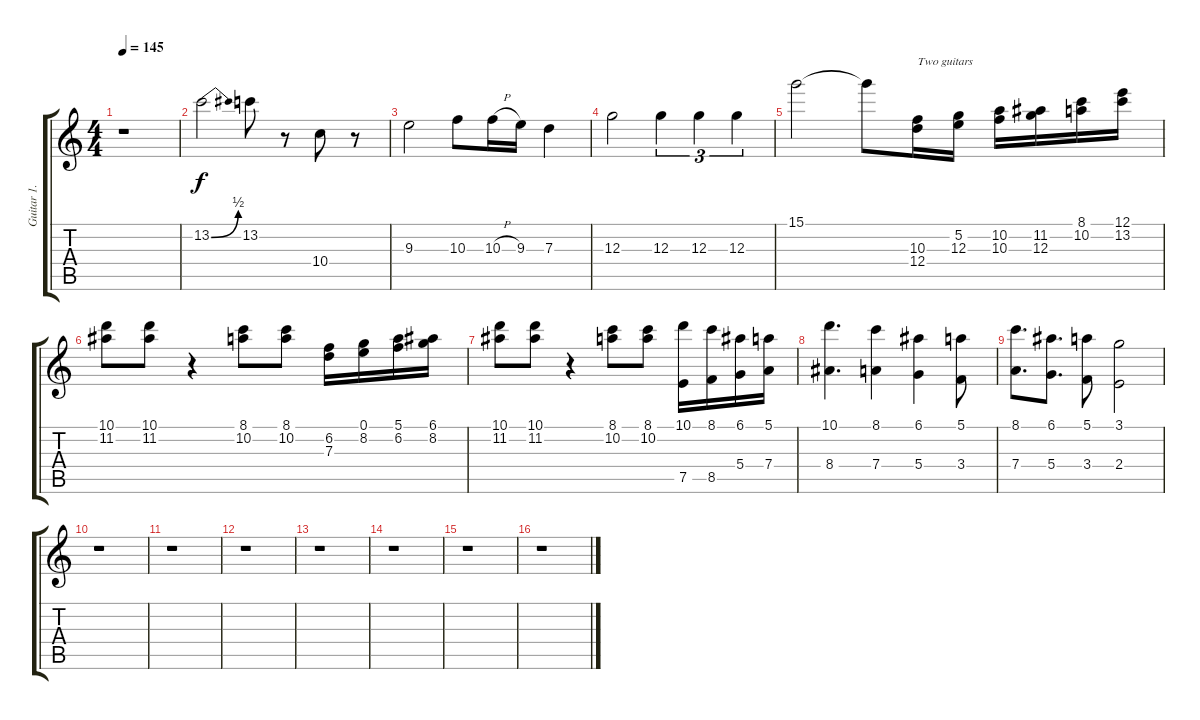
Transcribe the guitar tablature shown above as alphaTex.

\track ("Guitar 1." "Guitar 1.") {instrument overdrivenguitar}
\staff {score tabs}
\tuning (E4 B3 G3 D3 A2 E2) {hide}
\ts (4 4)
\tempo 145
\clef g2
\ks c
r.1{dy f} |
13.2{be (bend 0 0 60 2)}.2 13.2.8 r.8 10.4.8 r.8 |
9.3.2 10.3.8 10.3{h}.16 9.3.16 7.3.4 |
12.3.2 12.3.4{tu (3 2)} 12.3.4{tu (3 2)} 12.3.4{tu (3 2)} |
15.1.2 15.1{t}.8 (10.3 12.4).16{txt "Two guitars"} (5.2 12.3).16 (10.2 10.3).16 (11.2 12.3).16 (8.1 10.2).16 (12.1 13.2).16 |
(10.1 11.2).8 (10.1 11.2).8 r.4 (8.1 10.2).8 (8.1 10.2).8 (6.2 7.3).16 (0.1 8.2).16 (5.1 6.2).16 (6.1 8.2).16 |
(10.1 11.2).8 (10.1 11.2).8 r.4 (8.1 10.2).8 (8.1 10.2).8 (10.1 7.5).16 (8.1 8.5).16 (6.1 5.4).16 (5.1 7.4).16 |
(10.1 8.4).4{d} (8.1 7.4).4 (6.1 5.4).4 (5.1 3.4).8 |
(8.1 7.4).8{d} (6.1 5.4).8{d} (5.1 3.4).8 (3.1 2.4).2 |
r.1 |
r.1 |
r.1 |
r.1 |
r.1 |
r.1 |
r.1
